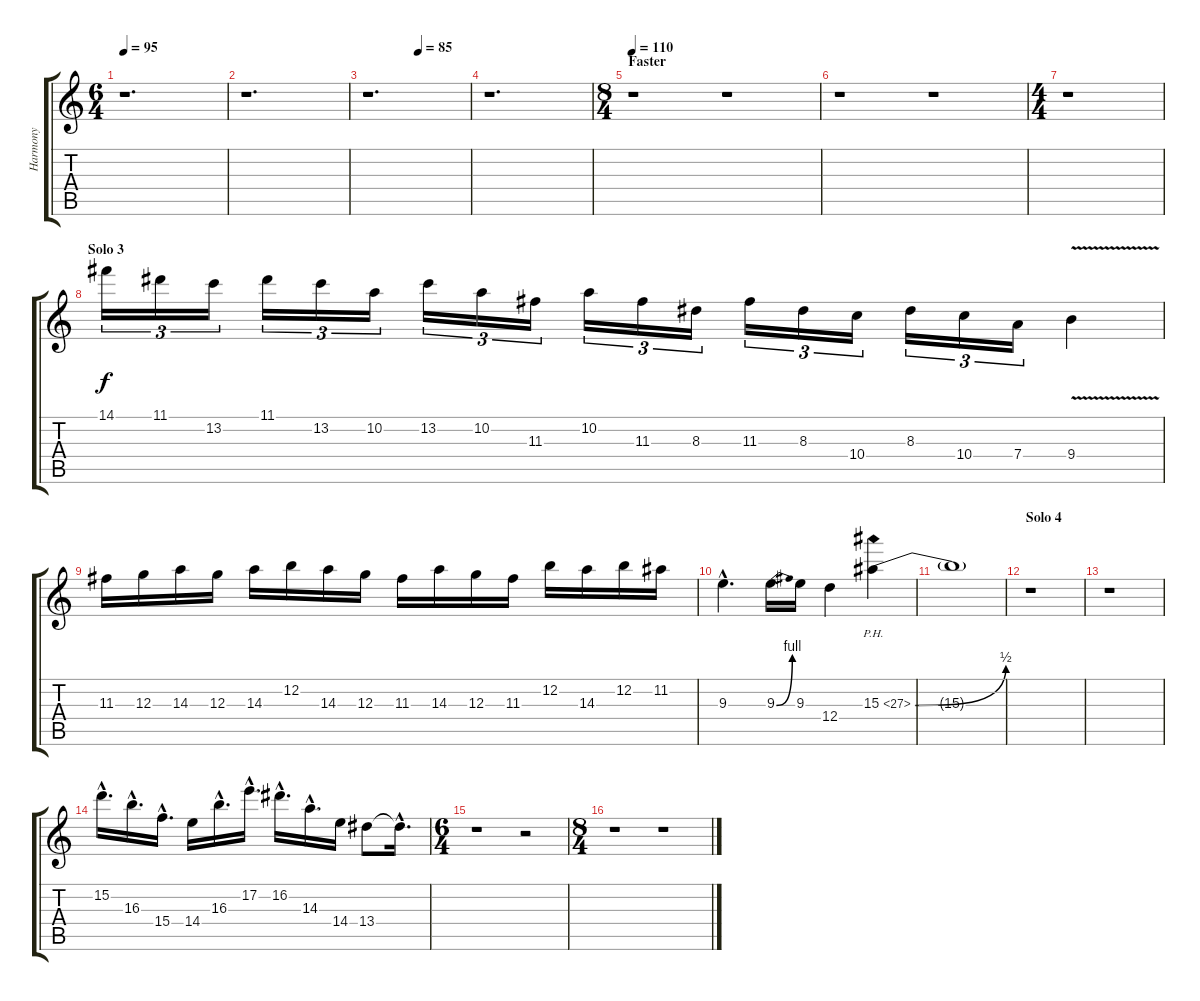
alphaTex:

\track ("Harmony" "Harmony") {instrument overdrivenguitar}
\staff {score tabs}
\tuning (E4 B3 G3 D3 A2 E2) {hide}
\ts (6 4)
\tempo 95
\clef g2
\ks c
r.1{d dy f} |
r.1{d} |
\tempo (85 0.5)
r.1{d} |
r.1{d} |
\ts (8 4)
\section ("" "Faster")
\tempo 110
r.1 r.1 |
r.1 r.1 |
\ts (4 4)
r.1 |
\section ("" "Solo 3")
14.1.16{tu (3 2)} 11.1.16{tu (3 2)} 13.2.16{tu (3 2)} 11.1.16{tu (3 2)} 13.2.16{tu (3 2)} 10.2.16{tu (3 2)} 13.2.16{tu (3 2)} 10.2.16{tu (3 2)} 11.3.16{tu (3 2)} 10.2.16{tu (3 2)} 11.3.16{tu (3 2)} 8.3.16{tu (3 2)} 11.3.16{tu (3 2)} 8.3.16{tu (3 2)} 10.4.16{tu (3 2)} 8.3.16{tu (3 2)} 10.4.16{tu (3 2)} 7.4.16{tu (3 2)} 9.4{v}.4 |
11.3.16 12.3.16 14.3.16 12.3.16 14.3.16 12.2.16 14.3.16 12.3.16 11.3.16 14.3.16 12.3.16 11.3.16 12.2.16 14.3.16 12.2.16 11.2.16 |
9.3{hac}.4{d} 9.3{be (bend 0 0 60 4)}.16 9.3.16 12.4.4 15.3{be (bend 0 0 60 2) ph 12}.4 |
15.3{t}.1 |
\section ("" "Solo 4")
r.1 |
r.1 |
15.2{hac}.16{d} 16.3{hac}.16{d} 15.4{hac}.16{d} 14.4.16 16.3{hac}.16{d} 17.2{hac}.16{d} 16.2{hac}.16{d} 14.3{hac}.16{d} 14.4.16 13.4.8 13.4{hac t}.16{d} |
\ts (6 4)
r.1 r.2 |
\ts (8 4)
r.1 r.1
